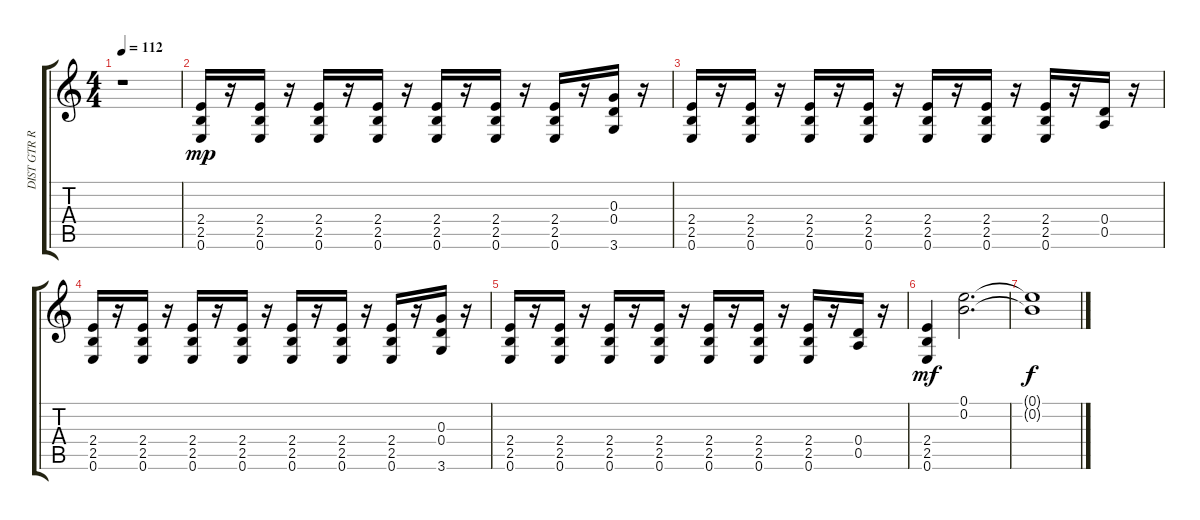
\track ("DIST GTR RHYTHM" "DIST GTR R") {instrument distortionguitar}
\staff {score tabs}
\tuning (E4 B3 G3 D3 A2 E2) {hide}
\ts (4 4)
\tempo 112
\clef g2
\ks c
r.1{dy mf} |
(2.4 2.5 0.6).16{dy mp} r.16 (2.4 2.5 0.6).16 r.16 (2.4 2.5 0.6).16 r.16 (2.4 2.5 0.6).16 r.16 (2.4 2.5 0.6).16 r.16 (2.4 2.5 0.6).16 r.16 (2.4 2.5 0.6).16 r.16 (0.3 0.4 3.6).16 r.16 |
(2.4 2.5 0.6).16 r.16 (2.4 2.5 0.6).16 r.16 (2.4 2.5 0.6).16 r.16 (2.4 2.5 0.6).16 r.16 (2.4 2.5 0.6).16 r.16 (2.4 2.5 0.6).16 r.16 (2.4 2.5 0.6).16 r.16 (0.4 0.5).16 r.16 |
(2.4 2.5 0.6).16 r.16 (2.4 2.5 0.6).16 r.16 (2.4 2.5 0.6).16 r.16 (2.4 2.5 0.6).16 r.16 (2.4 2.5 0.6).16 r.16 (2.4 2.5 0.6).16 r.16 (2.4 2.5 0.6).16 r.16 (0.3 0.4 3.6).16 r.16 |
(2.4 2.5 0.6).16 r.16 (2.4 2.5 0.6).16 r.16 (2.4 2.5 0.6).16 r.16 (2.4 2.5 0.6).16 r.16 (2.4 2.5 0.6).16 r.16 (2.4 2.5 0.6).16 r.16 (2.4 2.5 0.6).16 r.16 (0.4 0.5).16 r.16 |
(2.4 2.5 0.6).4{dy mf volume 10} (0.1 0.2).2{d volume 9} |
(0.1{t} 0.2{t}).1{dy f}
